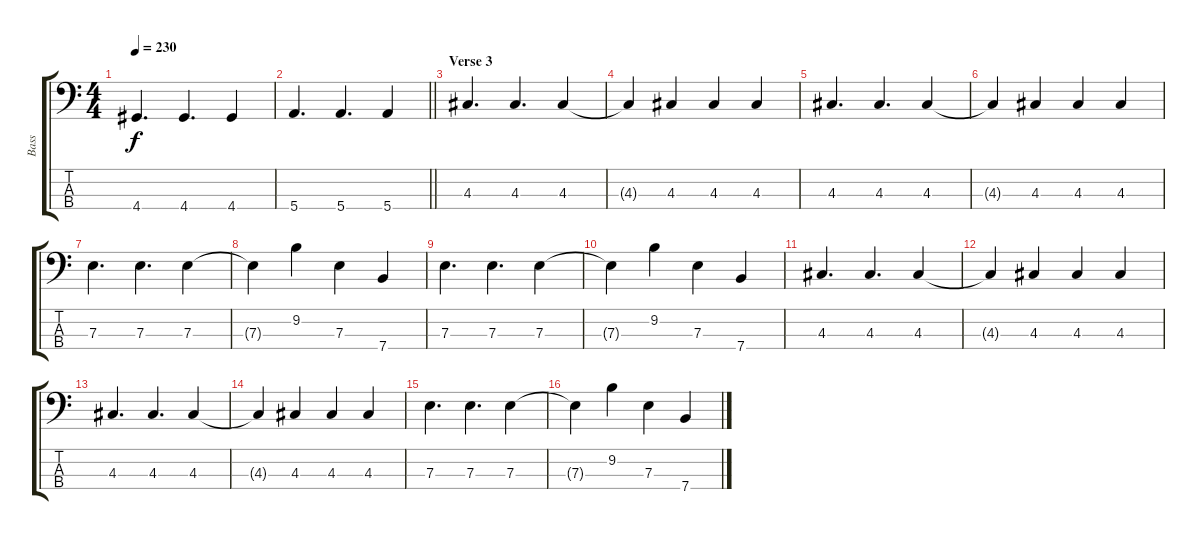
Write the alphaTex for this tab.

\track ("Bass" "Bass") {instrument electricbassfinger}
\staff {score tabs}
\tuning (G2 D2 A1 E1) {hide}
\ts (4 4)
\tempo 230
\clef f4
\ks c
4.4.4{d dy f} 4.4.4{d} 4.4.4 |
\barLineRight lightlight
5.4.4{d} 5.4.4{d} 5.4.4 |
\section ("" "Verse 3")
4.3.4{d} 4.3.4{d} 4.3.4 |
4.3{t}.4 4.3.4 4.3.4 4.3.4 |
4.3.4{d} 4.3.4{d} 4.3.4 |
4.3{t}.4 4.3.4 4.3.4 4.3.4 |
7.3.4{d} 7.3.4{d} 7.3.4 |
7.3{t}.4 9.2.4 7.3.4 7.4.4 |
7.3.4{d} 7.3.4{d} 7.3.4 |
7.3{t}.4 9.2.4 7.3.4 7.4.4 |
4.3.4{d} 4.3.4{d} 4.3.4 |
4.3{t}.4 4.3.4 4.3.4 4.3.4 |
4.3.4{d} 4.3.4{d} 4.3.4 |
4.3{t}.4 4.3.4 4.3.4 4.3.4 |
7.3.4{d} 7.3.4{d} 7.3.4 |
7.3{t}.4 9.2.4 7.3.4 7.4.4
